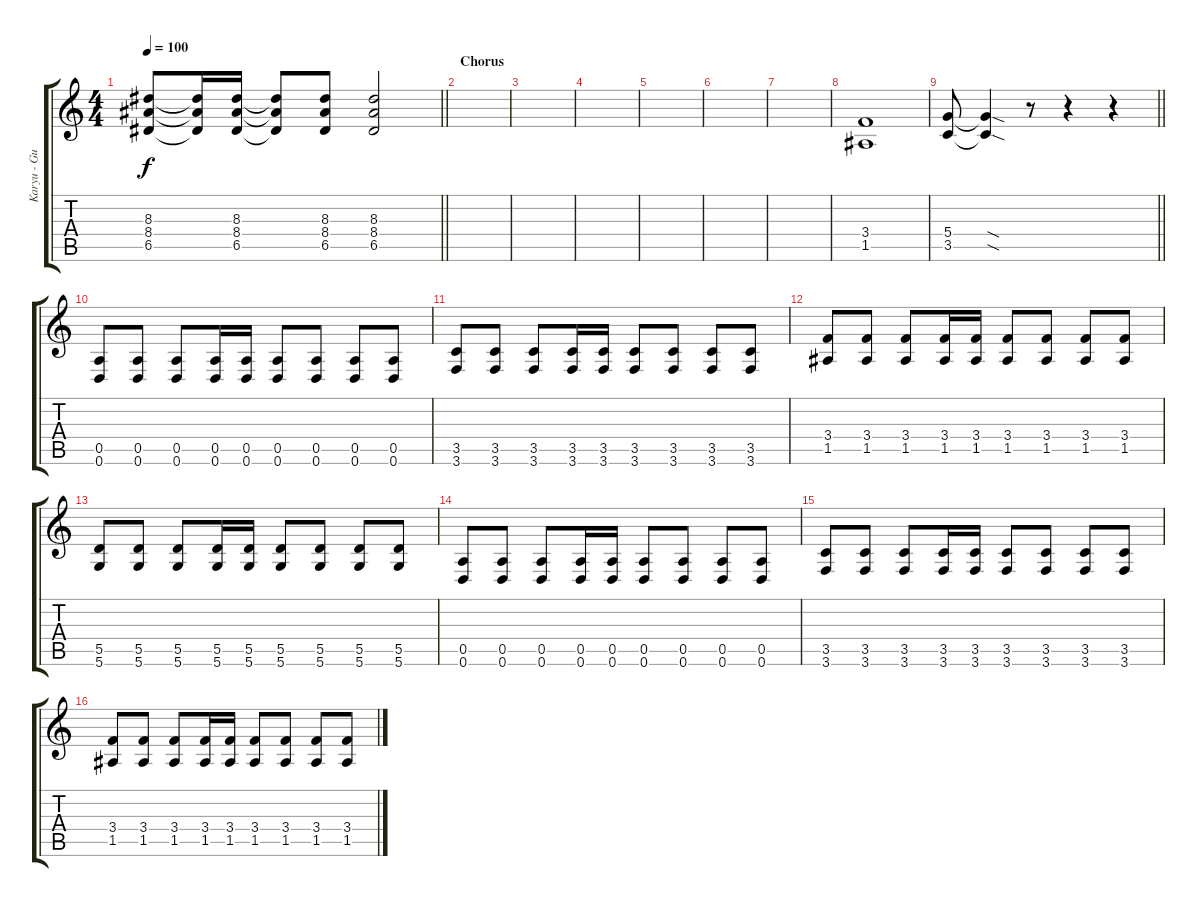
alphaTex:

\track ("Karyu - Guitar 2" "Karyu - Gu") {instrument distortionguitar}
\staff {score tabs}
\tuning (E4 B3 G3 D3 A2 D2) {hide}
\ts (4 4)
\tempo 100
\clef g2
\barLineRight lightlight
\ks c
(8.3 8.4 6.5).8{dy f} (8.3{t} 8.4{t} 6.5{t}).16 (8.3 8.4 6.5).16 (8.3{t} 8.4{t} 6.5{t}).8 (8.3 8.4 6.5).8 (8.3 8.4 6.5).2 |
\section ("" "Chorus")
|
|
|
|
|
|
(3.4 1.5).1 |
\barLineRight lightlight
(5.4 3.5).8 (5.4{sod t} 3.5{sod t}).4 r.8 r.4 r.4 |
\section ("" "")
(0.5 0.6).8 (0.5 0.6).8 (0.5 0.6).8 (0.5 0.6).16 (0.5 0.6).16 (0.5 0.6).8 (0.5 0.6).8 (0.5 0.6).8 (0.5 0.6).8 |
(3.5 3.6).8 (3.5 3.6).8 (3.5 3.6).8 (3.5 3.6).16 (3.5 3.6).16 (3.5 3.6).8 (3.5 3.6).8 (3.5 3.6).8 (3.5 3.6).8 |
(3.4 1.5).8 (3.4 1.5).8 (3.4 1.5).8 (3.4 1.5).16 (3.4 1.5).16 (3.4 1.5).8 (3.4 1.5).8 (3.4 1.5).8 (3.4 1.5).8 |
(5.5 5.6).8 (5.5 5.6).8 (5.5 5.6).8 (5.5 5.6).16 (5.5 5.6).16 (5.5 5.6).8 (5.5 5.6).8 (5.5 5.6).8 (5.5 5.6).8 |
(0.5 0.6).8 (0.5 0.6).8 (0.5 0.6).8 (0.5 0.6).16 (0.5 0.6).16 (0.5 0.6).8 (0.5 0.6).8 (0.5 0.6).8 (0.5 0.6).8 |
(3.5 3.6).8 (3.5 3.6).8 (3.5 3.6).8 (3.5 3.6).16 (3.5 3.6).16 (3.5 3.6).8 (3.5 3.6).8 (3.5 3.6).8 (3.5 3.6).8 |
(3.4 1.5).8 (3.4 1.5).8 (3.4 1.5).8 (3.4 1.5).16 (3.4 1.5).16 (3.4 1.5).8 (3.4 1.5).8 (3.4 1.5).8 (3.4 1.5).8
